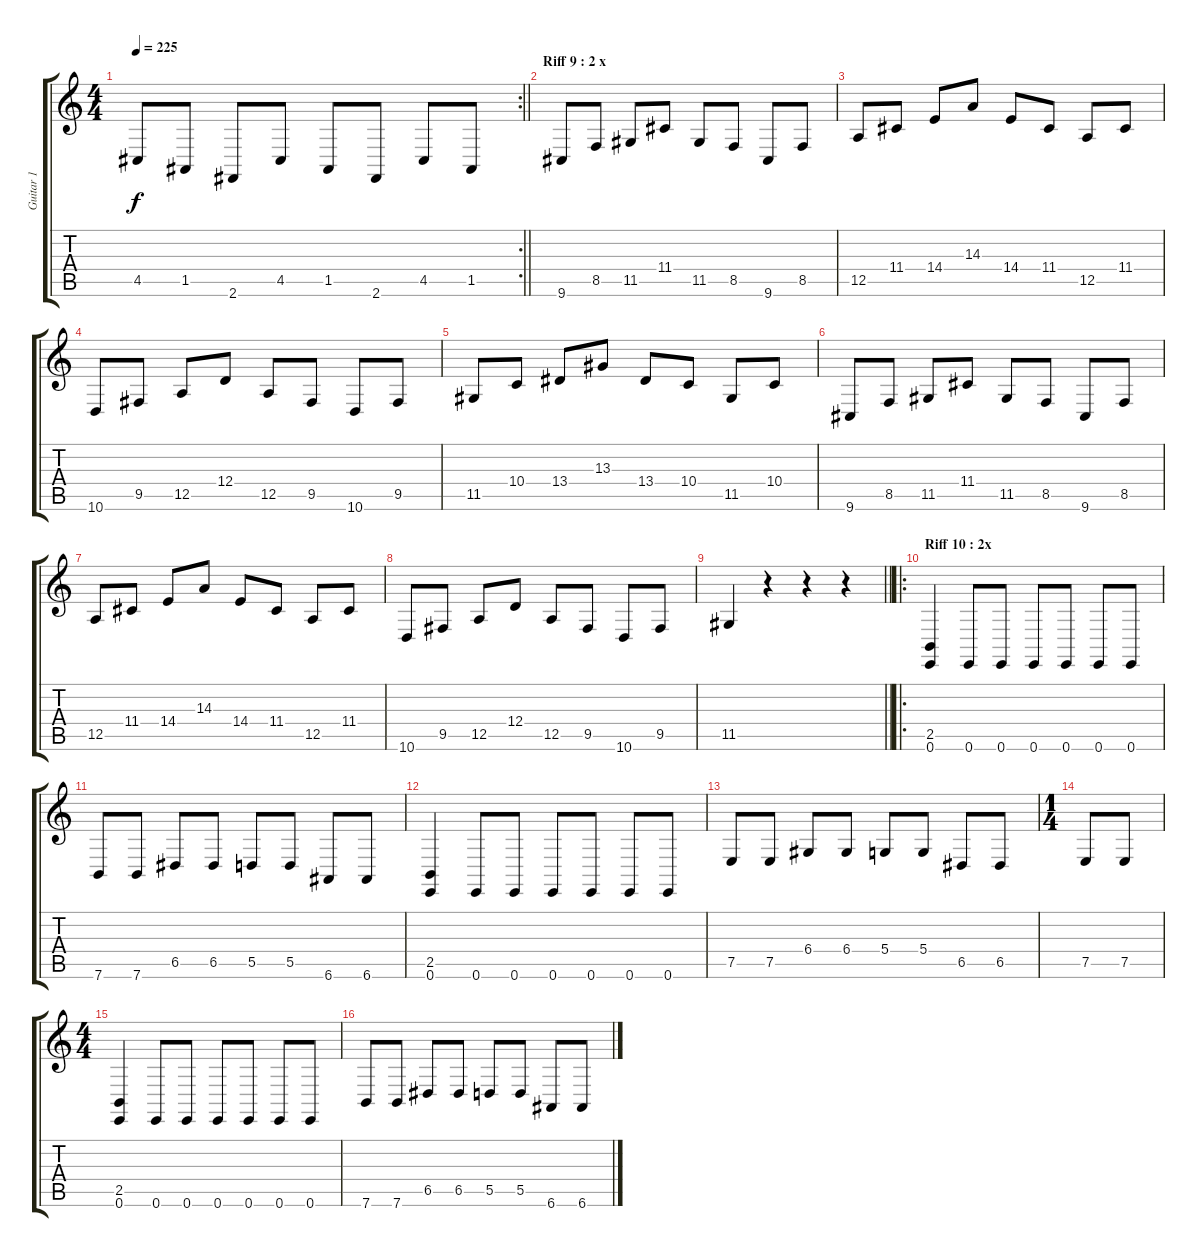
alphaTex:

\track ("Guitar 1" "Guitar 1") {instrument churchorgan}
\staff {score tabs}
\tuning (E4 B3 G3 D3 A2 E2) {hide}
\rc 2
\ts (4 4)
\tempo 225
\clef g2
\barLineRight lightlight
\ks c
4.5.8{dy f} 1.5.8 2.6.8 4.5.8 1.5.8 2.6.8 4.5.8 1.5.8 |
\section ("" "Riff 9 : 2 x")
9.6.8 8.5.8 11.5.8 11.4.8 11.5.8 8.5.8 9.6.8 8.5.8 |
12.5.8 11.4.8 14.4.8 14.3.8 14.4.8 11.4.8 12.5.8 11.4.8 |
10.6.8 9.5.8 12.5.8 12.4.8 12.5.8 9.5.8 10.6.8 9.5.8 |
11.5.8 10.4.8 13.4.8 13.3.8 13.4.8 10.4.8 11.5.8 10.4.8 |
9.6.8 8.5.8 11.5.8 11.4.8 11.5.8 8.5.8 9.6.8 8.5.8 |
12.5.8 11.4.8 14.4.8 14.3.8 14.4.8 11.4.8 12.5.8 11.4.8 |
10.6.8 9.5.8 12.5.8 12.4.8 12.5.8 9.5.8 10.6.8 9.5.8 |
\barLineRight lightlight
11.5.4 r.4 r.4 r.4 |
\ro
\section ("" "Riff 10 : 2x")
(2.5 0.6).4 0.6.8 0.6.8 0.6.8 0.6.8 0.6.8 0.6.8 |
7.6.8 7.6.8 6.5.8 6.5.8 5.5.8 5.5.8 6.6.8 6.6.8 |
(2.5 0.6).4 0.6.8 0.6.8 0.6.8 0.6.8 0.6.8 0.6.8 |
7.5.8 7.5.8 6.4.8 6.4.8 5.4.8 5.4.8 6.5.8 6.5.8 |
\ts (1 4)
7.5.8 7.5.8 |
\ts (4 4)
(2.5 0.6).4 0.6.8 0.6.8 0.6.8 0.6.8 0.6.8 0.6.8 |
7.6.8 7.6.8 6.5.8 6.5.8 5.5.8 5.5.8 6.6.8 6.6.8
